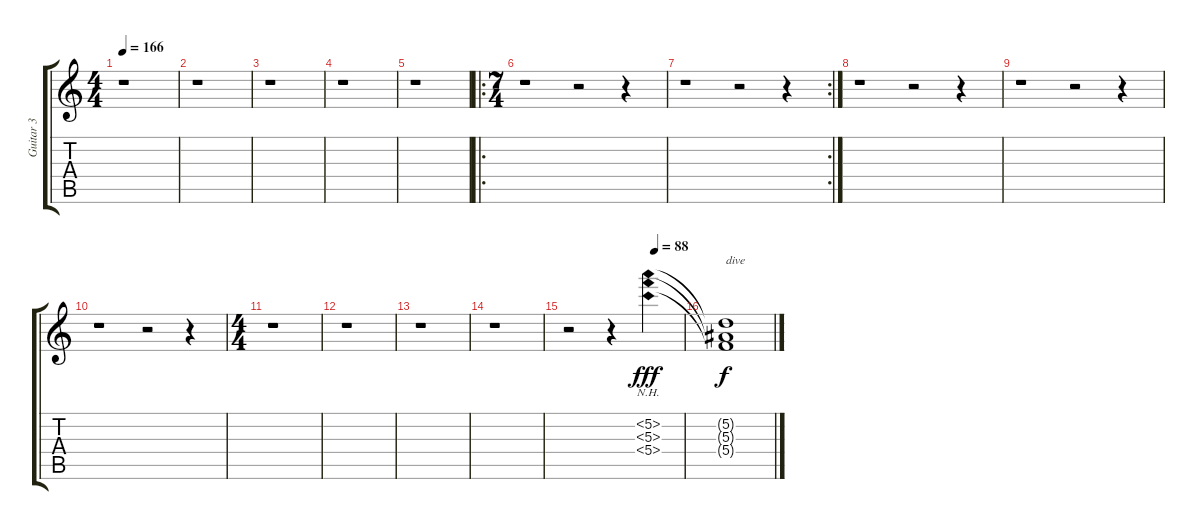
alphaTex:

\track ("Guitar 3" "Guitar 3") {instrument overdrivenguitar}
\staff {score tabs}
\tuning (D4 A3 F3 C3 G2 C2) {hide}
\ts (4 4)
\tempo 166
\clef g2
\ks c
r.1{dy f} |
r.1 |
r.1 |
r.1 |
r.1 |
\ro
\ts (7 4)
r.1 r.2 r.4 |
\rc 2
r.1 r.2 r.4 |
r.1 r.2 r.4 |
r.1 r.2 r.4 |
r.1 r.2 r.4 |
\ts (4 4)
r.1 |
r.1 |
r.1 |
r.1 |
\tempo (88 0.75)
r.2 r.4 (5.2{nh} 5.3{nh} 5.4{nh}).4{dy fff volume 0} |
(5.2{t} 5.3{t} 5.4{t}).1{txt "dive" dy f}
